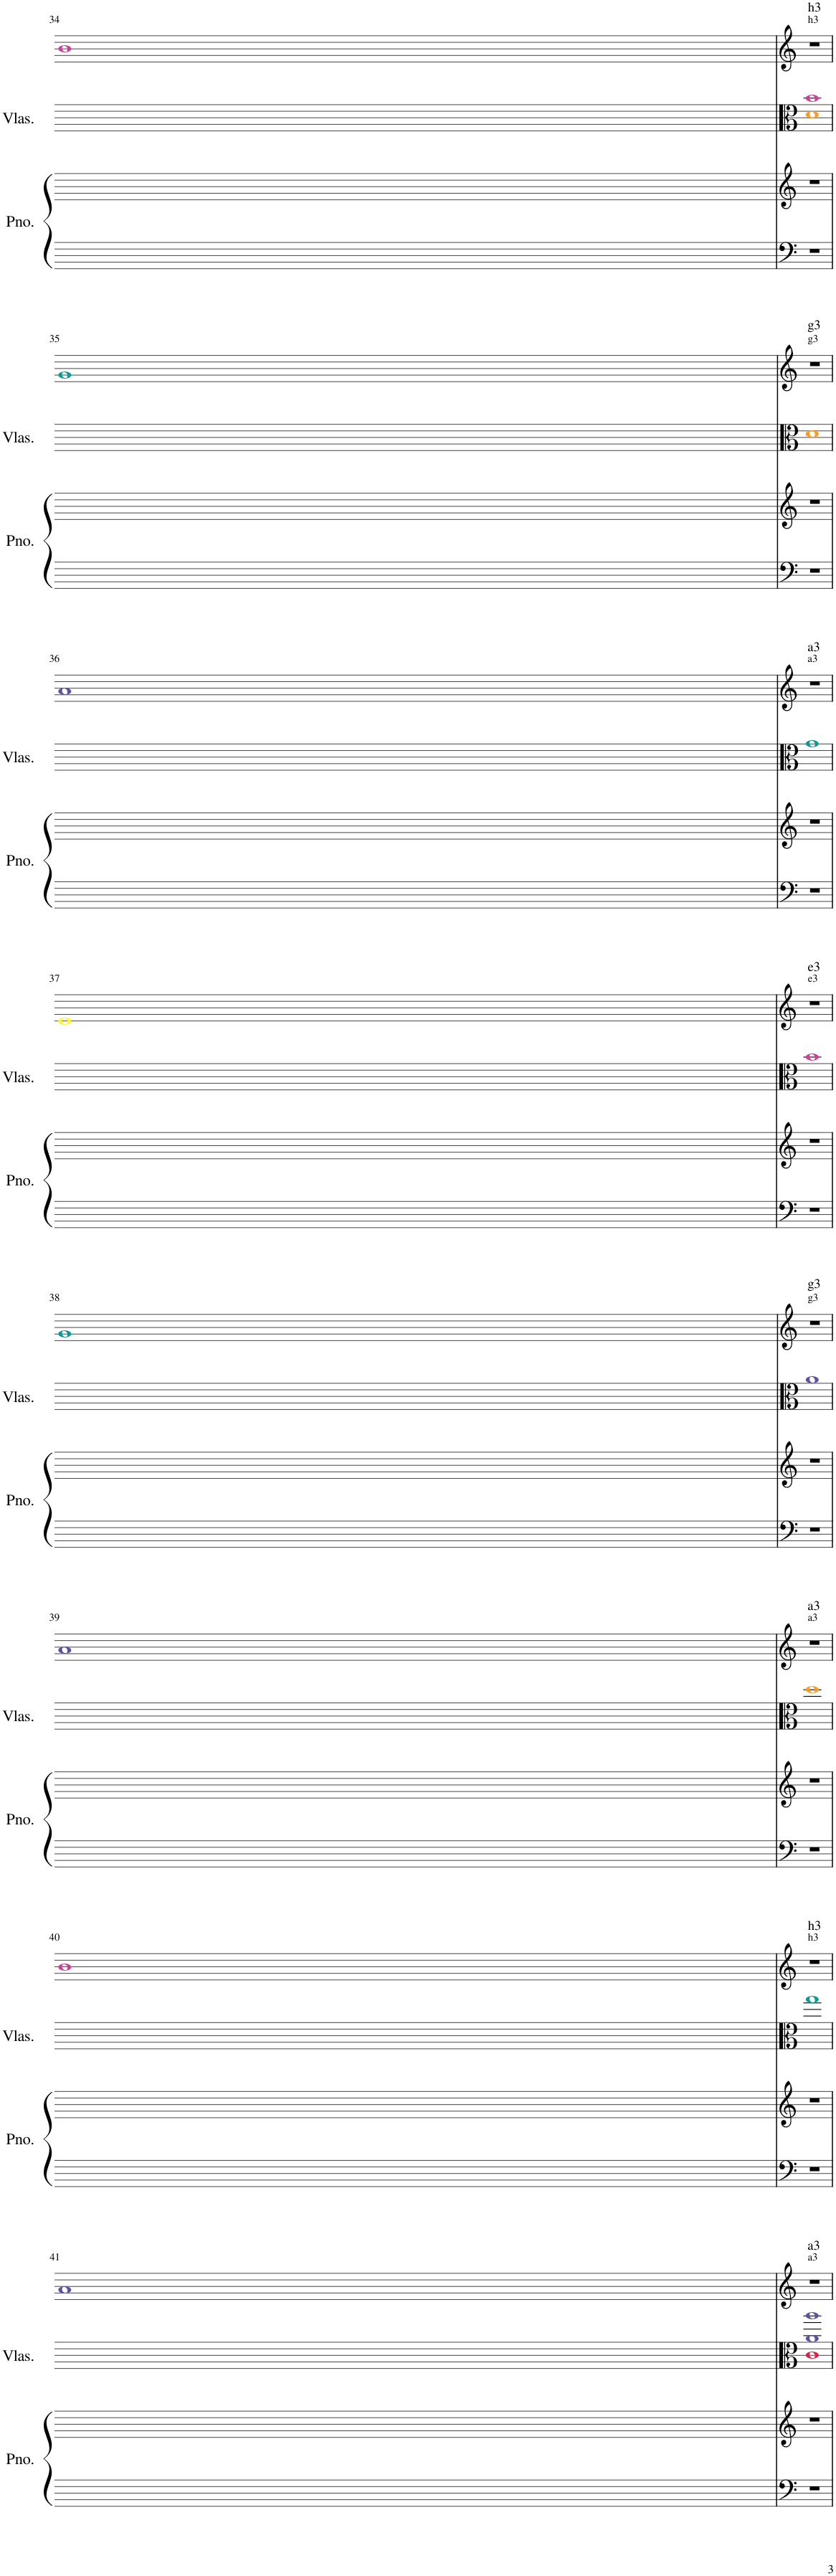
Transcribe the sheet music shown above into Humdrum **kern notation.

**kern	**kern	**kern	**kern
*part3	*part3	*part2	*part1
*staff4	*staff3	*staff2	*staff1
*I"Piano	*	*I"Violas	*I"StringInstrument
*I'Pno.	*	*I'Vlas.	*I'Str
!!LO:PB:g=z
*clefF4	*clefG2	*clefC3	*clefG2
*k[]	*k[]	*k[]	*k[]
*M4/4	*M4/4	*M4/4	*M4/4
=34	=34	=34	=34
1r	1r	1di 1bj	1bj
1%30ryy	1%30ryy	1%30ryy	1%28ryy
!	!	!	!LO:TX:a:t=h3
!	!	!	!LO:TX:a:t=h3
.	.	.	1r
!!LO:LB:g=z
=35	=35	=35	=35
1r	1r	1di	1gZ
1%30ryy	1%30ryy	1%30ryy	1%28ryy
!	!	!	!LO:TX:a:t=g3
!	!	!	!LO:TX:a:t=g3
.	.	.	1r
!!LO:LB:g=z
=36	=36	=36	=36
1r	1r	1gZ	1aV
1%30ryy	1%30ryy	1%30ryy	1%28ryy
!	!	!	!LO:TX:a:t=a3
!	!	!	!LO:TX:a:t=a3
.	.	.	1r
!!LO:LB:g=z
=37	=37	=37	=37
1r	1r	1bj	1eN
1%30ryy	1%30ryy	1%30ryy	1%28ryy
!	!	!	!LO:TX:a:t=e3
!	!	!	!LO:TX:a:t=e3
.	.	.	1r
!!LO:LB:g=z
=38	=38	=38	=38
1r	1r	1aV	1gZ
1%30ryy	1%30ryy	1%30ryy	1%28ryy
!	!	!	!LO:TX:a:t=g3
!	!	!	!LO:TX:a:t=g3
.	.	.	1r
!!LO:LB:g=z
=39	=39	=39	=39
1r	1r	1ddi	1aV
1%30ryy	1%30ryy	1%30ryy	1%28ryy
!	!	!	!LO:TX:a:t=a3
!	!	!	!LO:TX:a:t=a3
.	.	.	1r
!!LO:LB:g=z
=40	=40	=40	=40
1r	1r	1ggZ	1bj
1%30ryy	1%30ryy	1%30ryy	1%28ryy
!	!	!	!LO:TX:a:t=h3
!	!	!	!LO:TX:a:t=h3
.	.	.	1r
!!LO:LB:g=z
=41	=41	=41	=41
1r	1r	1cl 1aV 1aaV	1aV
1%30ryy	1%30ryy	1%30ryy	1%28ryy
!	!	!	!LO:TX:a:t=a3
!	!	!	!LO:TX:a:t=a3
.	.	.	1r
=	=	=	=
*-	*-	*-	*-
